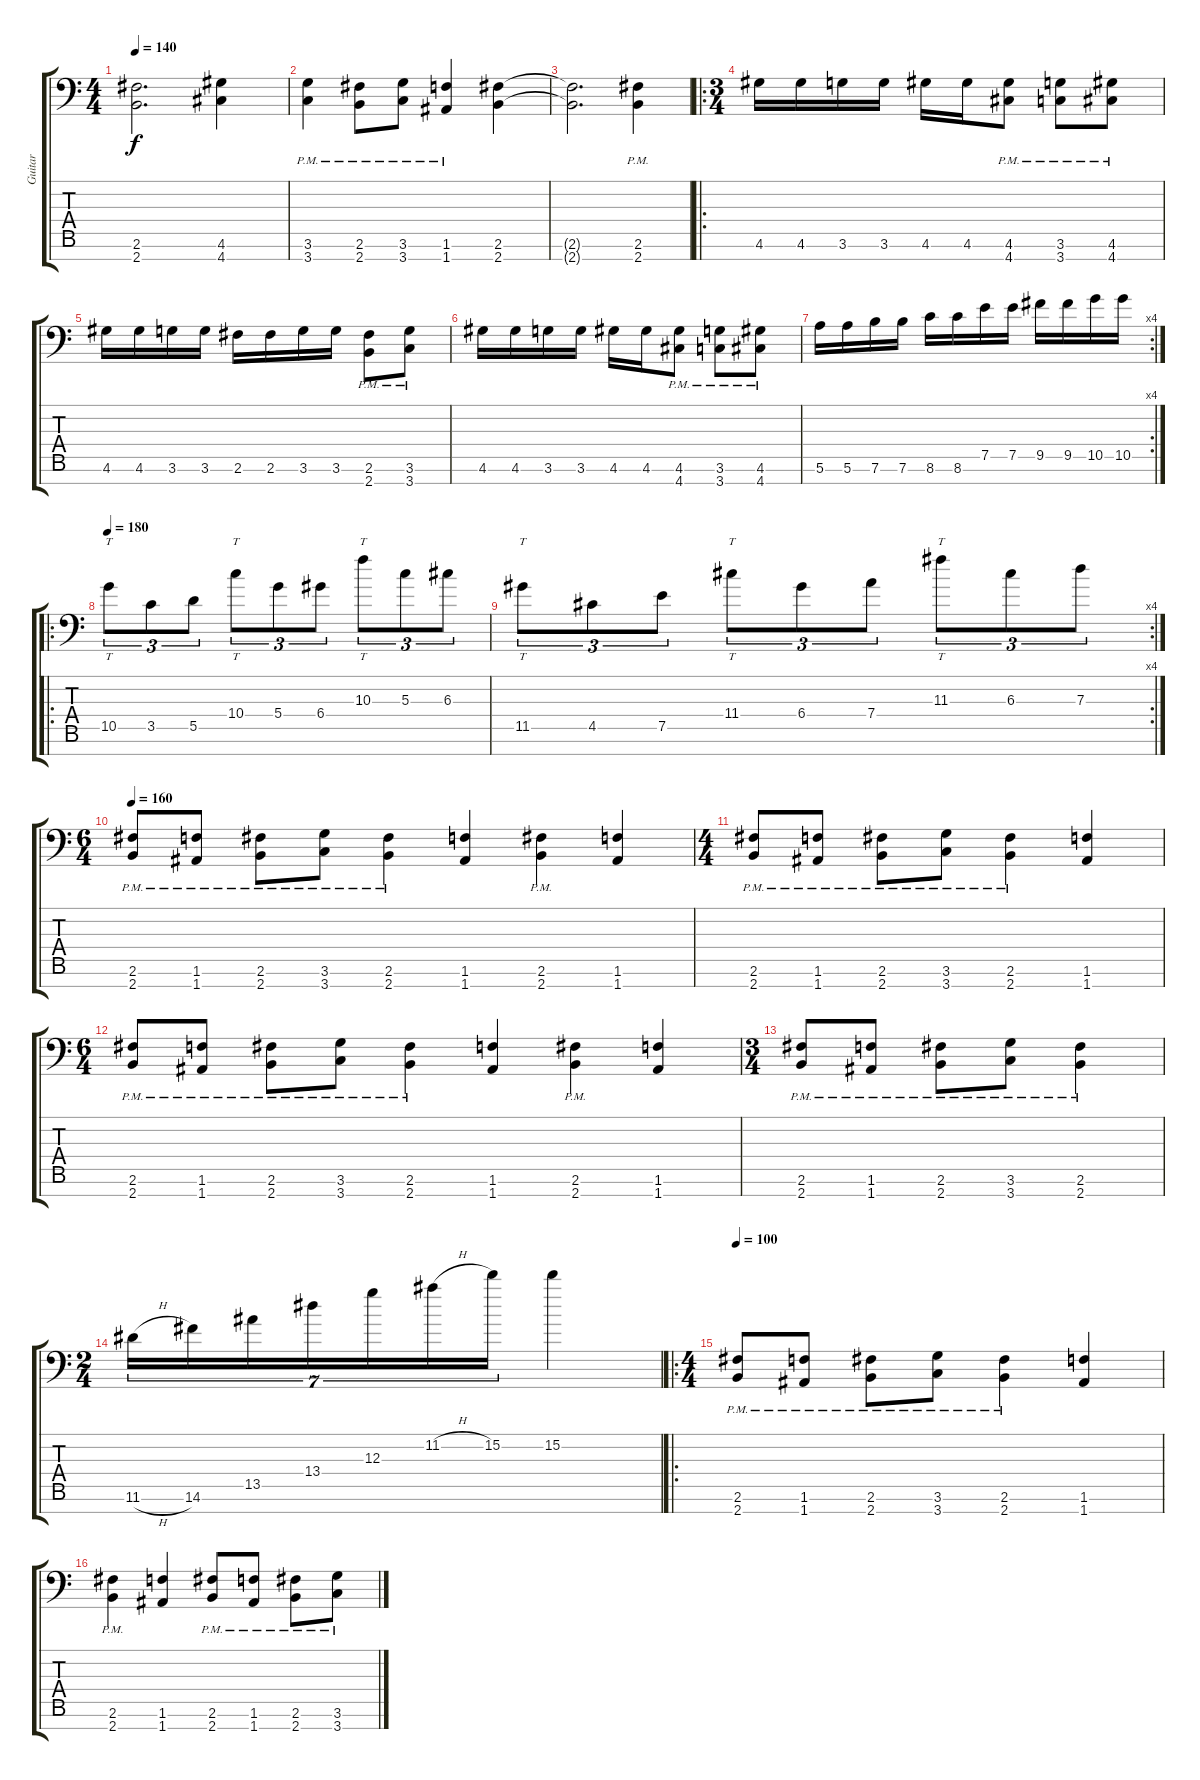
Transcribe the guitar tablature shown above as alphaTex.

\track ("Guitar" "Guitar") {instrument distortionguitar}
\staff {score tabs}
\tuning (E4 B3 G3 D3 A2 E2 A1) {hide}
\ts (4 4)
\tempo 140
\clef f4
\ks c
(2.6{t} 2.7{t}).2{d dy f} (4.6 4.7).4 |
(3.6{pm} 3.7{pm}).4 (2.6{pm} 2.7{pm}).8 (3.6{pm} 3.7{pm}).8 (1.6{pm} 1.7{pm}).4 (2.6 2.7).4 |
(2.6{t} 2.7{t}).2{d} (2.6{pm} 2.7{pm}).4 |
\ro
\ts (3 4)
4.6.16 4.6.16 3.6.16 3.6.16 4.6.16 4.6.16 (4.6{pm} 4.7{pm}).8 (3.6{pm} 3.7{pm}).8 (4.6{pm} 4.7{pm}).8 |
4.6.16 4.6.16 3.6.16 3.6.16 2.6.16 2.6.16 3.6.16 3.6.16 (2.6{pm} 2.7{pm}).8 (3.6{pm} 3.7{pm}).8 |
4.6.16 4.6.16 3.6.16 3.6.16 4.6.16 4.6.16 (4.6{pm} 4.7{pm}).8 (3.6{pm} 3.7{pm}).8 (4.6{pm} 4.7{pm}).8 |
\rc 4
5.6.16 5.6.16 7.6.16 7.6.16 8.6.16 8.6.16 7.5.16 7.5.16 9.5.16 9.5.16 10.5.16 10.5.16 |
\ro
\tempo 180
10.5.8{tt tu (3 2)} 3.5.8{tu (3 2)} 5.5.8{tu (3 2)} 10.4.8{tt tu (3 2)} 5.4.8{tu (3 2)} 6.4.8{tu (3 2)} 10.3.8{tt tu (3 2)} 5.3.8{tu (3 2)} 6.3.8{tu (3 2)} |
\rc 4
11.5.8{tt tu (3 2)} 4.5.8{tu (3 2)} 7.5.8{tu (3 2)} 11.4.8{tt tu (3 2)} 6.4.8{tu (3 2)} 7.4.8{tu (3 2)} 11.3.8{tt tu (3 2)} 6.3.8{tu (3 2)} 7.3.8{tu (3 2)} |
\ts (6 4)
\tempo 160
(2.6{pm} 2.7{pm}).8 (1.6{pm} 1.7{pm}).8 (2.6{pm} 2.7{pm}).8 (3.6{pm} 3.7{pm}).8 (2.6{pm} 2.7{pm}).4 (1.6 1.7).4 (2.6{pm} 2.7{pm}).4 (1.6 1.7).4 |
\ts (4 4)
(2.6{pm} 2.7{pm}).8 (1.6{pm} 1.7{pm}).8 (2.6{pm} 2.7{pm}).8 (3.6{pm} 3.7{pm}).8 (2.6{pm} 2.7{pm}).4 (1.6 1.7).4 |
\ts (6 4)
(2.6{pm} 2.7{pm}).8 (1.6{pm} 1.7{pm}).8 (2.6{pm} 2.7{pm}).8 (3.6{pm} 3.7{pm}).8 (2.6{pm} 2.7{pm}).4 (1.6 1.7).4 (2.6{pm} 2.7{pm}).4 (1.6 1.7).4 |
\ts (3 4)
(2.6{pm} 2.7{pm}).8 (1.6{pm} 1.7{pm}).8 (2.6{pm} 2.7{pm}).8 (3.6{pm} 3.7{pm}).8 (2.6{pm} 2.7{pm}).4 |
\ts (2 4)
11.6{h}.16{tu (7 4)} 14.6.16{tu (7 4)} 13.5.16{tu (7 4)} 13.4.16{tu (7 4)} 12.3.16{tu (7 4)} 11.2{h}.16{tu (7 4)} 15.2.16{tu (7 4)} 15.2.4 |
\ro
\ts (4 4)
\tempo 100
(2.6{pm} 2.7{pm}).8 (1.6{pm} 1.7{pm}).8 (2.6{pm} 2.7{pm}).8 (3.6{pm} 3.7{pm}).8 (2.6{pm} 2.7{pm}).4 (1.6 1.7).4 |
(2.6{pm} 2.7{pm}).4 (1.6 1.7).4 (2.6{pm} 2.7{pm}).8 (1.6{pm} 1.7{pm}).8 (2.6{pm} 2.7{pm}).8 (3.6{pm} 3.7{pm}).8
